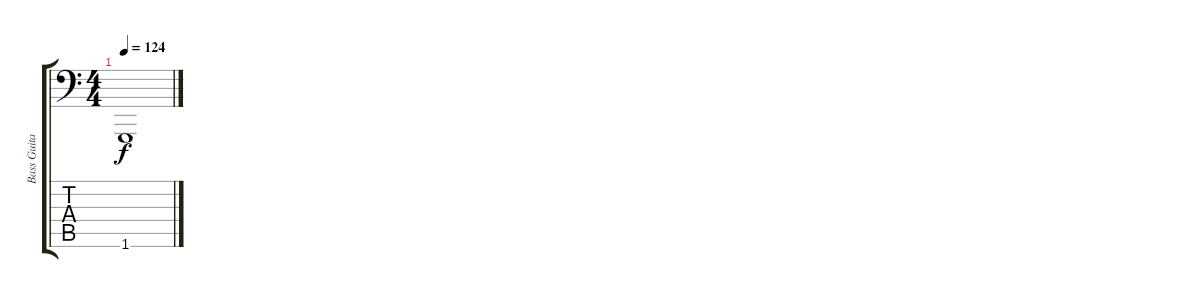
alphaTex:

\track ("Bass Guitar" "Bass Guita") {instrument electricbasspick}
\staff {score tabs}
\tuning (G2 D2 A1 E1 B0 Gb0) {hide}
\ts (4 4)
\tempo 124
\clef f4
\ks c
1.6{t}.1{dy f}
